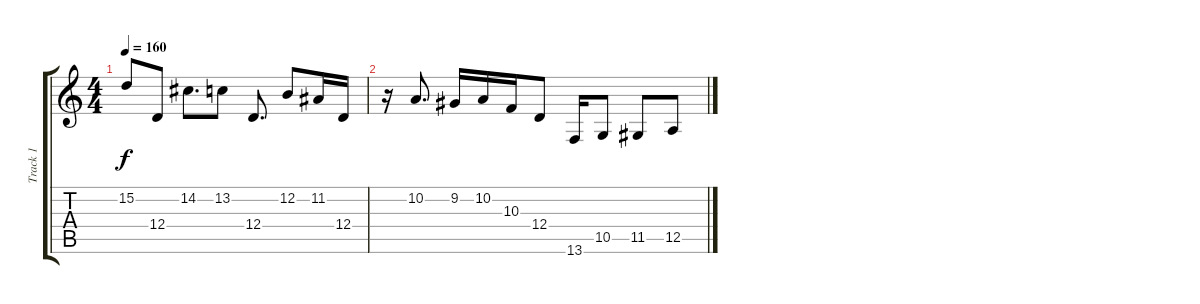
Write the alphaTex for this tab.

\track ("Track 1" "Track 1") {instrument electricgrandpiano}
\staff {score tabs}
\tuning (E4 B3 G3 D3 A2 E2) {hide}
\ts (4 4)
\tempo 160
\clef g2
\ks c
15.2.8{dy f} 12.4.8 14.2.8{d} 13.2.8 12.4.8{d} 12.2.8 11.2.16 12.4.16 |
r.16 10.2.8{d} 9.2.16 10.2.16 10.3.16 12.4.8 13.6.16 10.5.8 11.5.8 12.5.8
